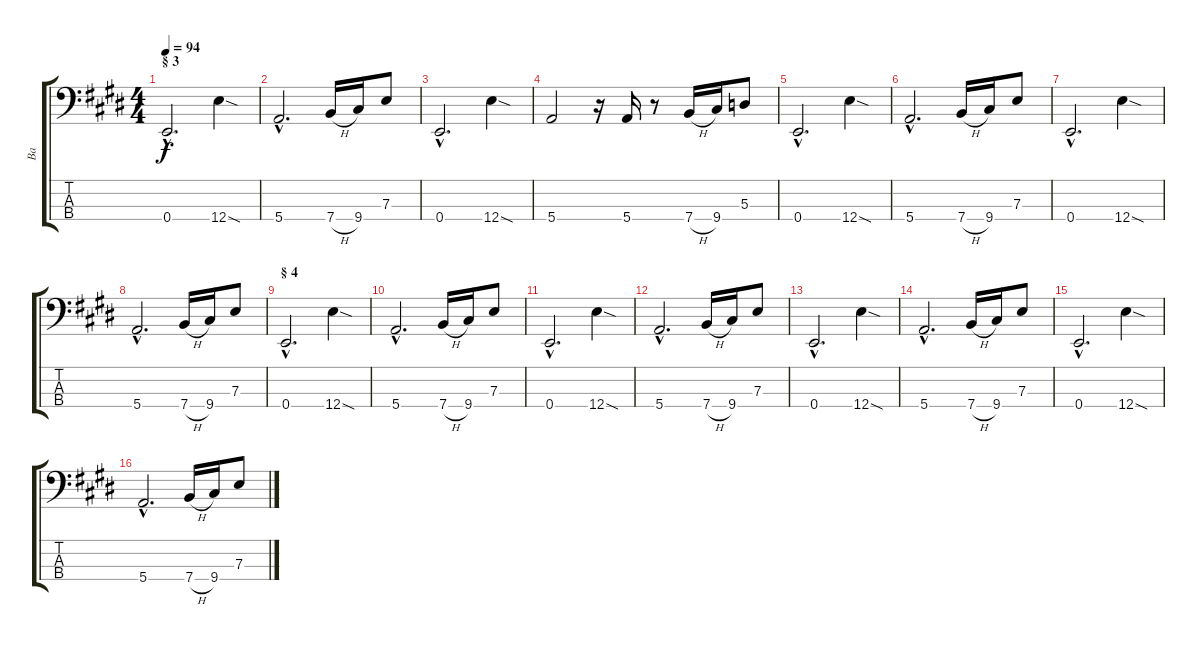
\track ("Ba" "Ba") {instrument electricbassfinger}
\staff {score tabs}
\tuning (G2 D2 A1 E1) {hide}
\ts (4 4)
\section ("" "§ 3")
\tempo 94
\clef f4
\ks e
0.4{hac}.2{d dy f} 12.4{sod}.4 |
5.4{hac}.2{d} 7.4{h}.16 9.4.16 7.3.8 |
0.4{hac}.2{d} 12.4{sod}.4 |
5.4.2 r.16 5.4.16 r.8 7.4{h}.16 9.4.16 5.3.8 |
0.4{hac}.2{d} 12.4{sod}.4 |
5.4{hac}.2{d} 7.4{h}.16 9.4.16 7.3.8 |
0.4{hac}.2{d} 12.4{sod}.4 |
5.4{hac}.2{d} 7.4{h}.16 9.4.16 7.3.8 |
\section ("" "§ 4")
0.4{hac}.2{d} 12.4{sod}.4 |
5.4{hac}.2{d} 7.4{h}.16 9.4.16 7.3.8 |
0.4{hac}.2{d} 12.4{sod}.4 |
5.4{hac}.2{d} 7.4{h}.16 9.4.16 7.3.8 |
0.4{hac}.2{d} 12.4{sod}.4 |
5.4{hac}.2{d} 7.4{h}.16 9.4.16 7.3.8 |
0.4{hac}.2{d} 12.4{sod}.4 |
5.4{hac}.2{d} 7.4{h}.16 9.4.16 7.3.8
